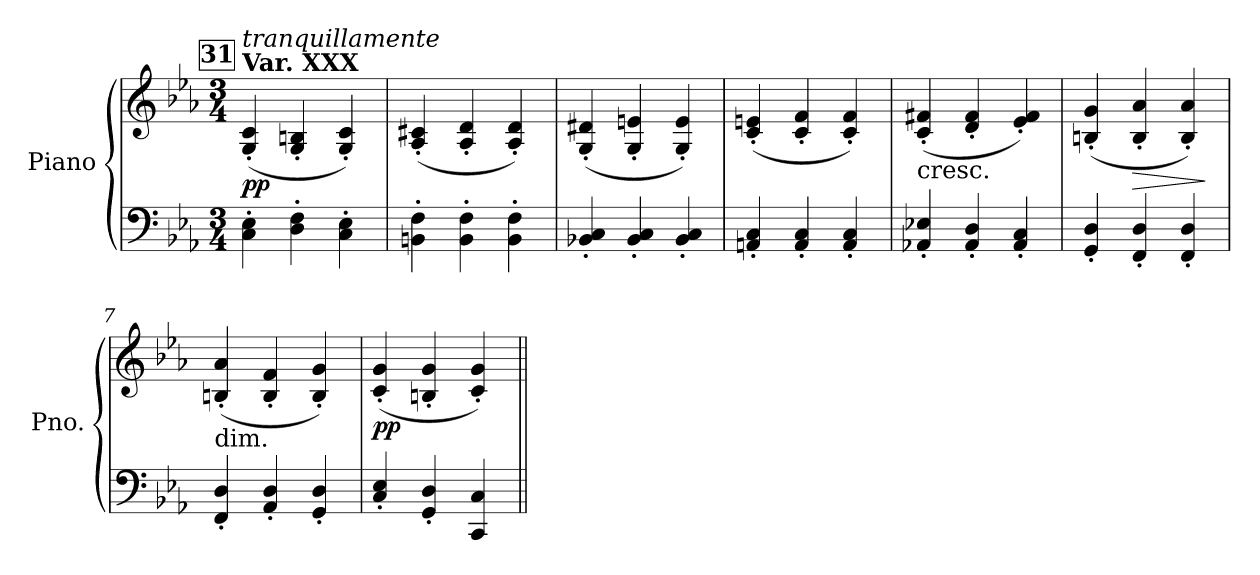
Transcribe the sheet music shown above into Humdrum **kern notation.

**kern	**kern	**dynam
*part1	*part1	*part1
*staff2	*staff1	*staff1/2
*I"Piano	*	*
*I'Pno.	*	*
*clefF4	*clefG2	*
*k[b-e-a-]	*k[b-e-a-]	*
*M3/4	*M3/4	*
!!LO:REH:place=s1:a:B:fs=14:t=31
=1	=1	=1
!	!LO:TX:a:B:t=Var. XXX	!
!	!LO:TX:a:i:t=tranquillamente	!
!	!	!LO:DY:b
4C\' 4E-\'	(<4G/' 4c/'	pp
4D\' 4F\'	4G/' 4Bn/'	.
4C\' 4E-\'	4G/' 4c/')	.
=2	=2	=2
4BBn\' 4F\'	(<4A-/' 4c#X/'	.
4BB\' 4F\'	4A-/' 4d/'	.
4BB\' 4F\'	4A-/' 4d/')	.
=3	=3	=3
4BB-X/' 4C/'	(<4G/' 4d#X/'	.
4BB-/' 4C/'	4G/' 4en/'	.
4BB-/' 4C/'	4G/' 4e/')	.
=4	=4	=4
4AAn/' 4C/'	(<4c/' 4en/'	.
4AA/' 4C/'	4c/' 4f/'	.
4AA/' 4C/'	4c/' 4f/')	.
=5	=5	=5
!	!LO:TX:b:t=cresc.	!
4AA-X/' 4E-X/'	(<4c/' 4f#X/'	.
4AA-/' 4D/'	4d/' 4f#/'	.
4AA-/' 4C/'	4e-/' 4f#/')	.
=6	=6	=6
4GG/' 4D/'	(<4Bn/' 4g/'	.
!	!	!LO:HP:b
4FF/' 4D/'	4B/' 4a-/'	>
4FF/' 4D/'	4B/' 4a-/')	.
.	.	]
=7	=7	=7
!	!LO:TX:b:t=dim.	!
4FF/' 4D/'	(<4Bn/' 4a-/'	.
4AA-/' 4D/'	4B/' 4f/'	.
4GG/' 4D/'	4B/' 4g/')	.
!!LO:LB:g=z
=8	=8	=8
!	!	!LO:DY:b
4C/' 4E-/'	(<4c/' 4g/'	pp
4GG/' 4D/'	4Bn/' 4g/'	.
4CC/ 4C/	4c/' 4g/')	.
=||	=||	=||
*-	*-	*-
